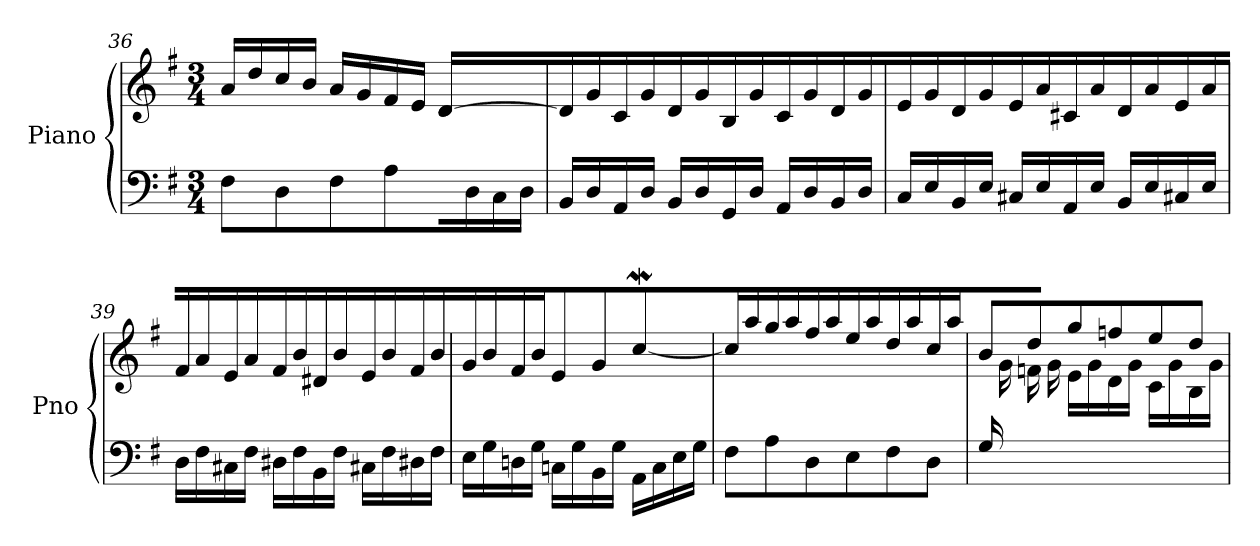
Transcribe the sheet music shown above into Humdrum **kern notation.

**kern	**kern
*part1	*part1
*staff2	*staff1
*I"Piano	*
*I'Pno	*
*clefF4	*clefG2
*k[f#]	*k[f#]
*M3/4	*M3/4
=36	=36
*	*^
8F#\L	16a/LL	2ryy
.	16dd/	.
8D\	16cc/	.
.	16b/JJ	.
8F#\	16a/LL	.
.	16g/	.
8A\J	16f#/	.
.	16e/JJ	.
16ryy	[4d/	16d\LL
16D/	.	8.ryy
16C/	.	.
16D/JJ	.	.
*	*v	*v
!!LO:PB:g=z
=37	=37
16BB/LL	16d/LL]
16D/	16g/
16AA/	16c/
16D/JJ	16g/JJ
16BB/LL	16d/LL
16D/	16g/
16GG/	16B/
16D/JJ	16g/JJ
16AA/LL	16c/LL
16D/	16g/
16BB/	16d/
16D/JJ	16g/JJ
=38	=38
16C/LL	16e/LL
16E/	16g/
16BB/	16d/
16E/JJ	16g/JJ
16C#X/LL	16e/LL
16E/	16a/
16AA/	16c#X/
16E/JJ	16a/JJ
16BB/LL	16d/LL
16E/	16a/
16C#X/	16e/
16E/JJ	16a/JJ
=39	=39
16D\LL	16f#/LL
16F#\	16a/
16C#X\	16e/
16F#\JJ	16a/JJ
16D#X\LL	16f#/LL
16F#\	16b/
16BB\	16d#X/
16F#\JJ	16b/JJ
16C#X\LL	16e/LL
16F#\	16b/
16D#X\	16f#/
16F#\JJ	16b/JJ
=40	=40
16E\LL	16g/LL
16G\	16b/
16Dn\	16f#/
16G\JJ	16b/JJ
16Cn\LL	8e/L
16G\	.
16BB\	8g/J
16G\JJ	.
16AA\LL	[4ccw\
16C\	.
16E\	.
16G\JJ	.
!!LO:LB:g=z
=41	=41
8F#\L	16cc\LL]
.	16aa\
8A\	16gg\
.	16aa\JJ
8D\	16ff#\LL
.	16aa\
8E\	16ee\
.	16aa\JJ
8F#\	16dd\LL
.	16aa\
8D\J	16cc\
.	16aa\JJ
=42	=42
*	*^
16G/LL	8b/L	16ryy
2ryy	.	16g\
.	8dd/	16fn\
.	.	16g\JJ
.	8gg/	16e\LL
.	.	16g\
.	8ffn/	16d\
.	.	16g\JJ
.	8ee/	16c\LL
8.ryy	.	16g\
.	8dd/J	16B\
.	.	16g\JJ
*	*v	*v
=	=
*-	*-
